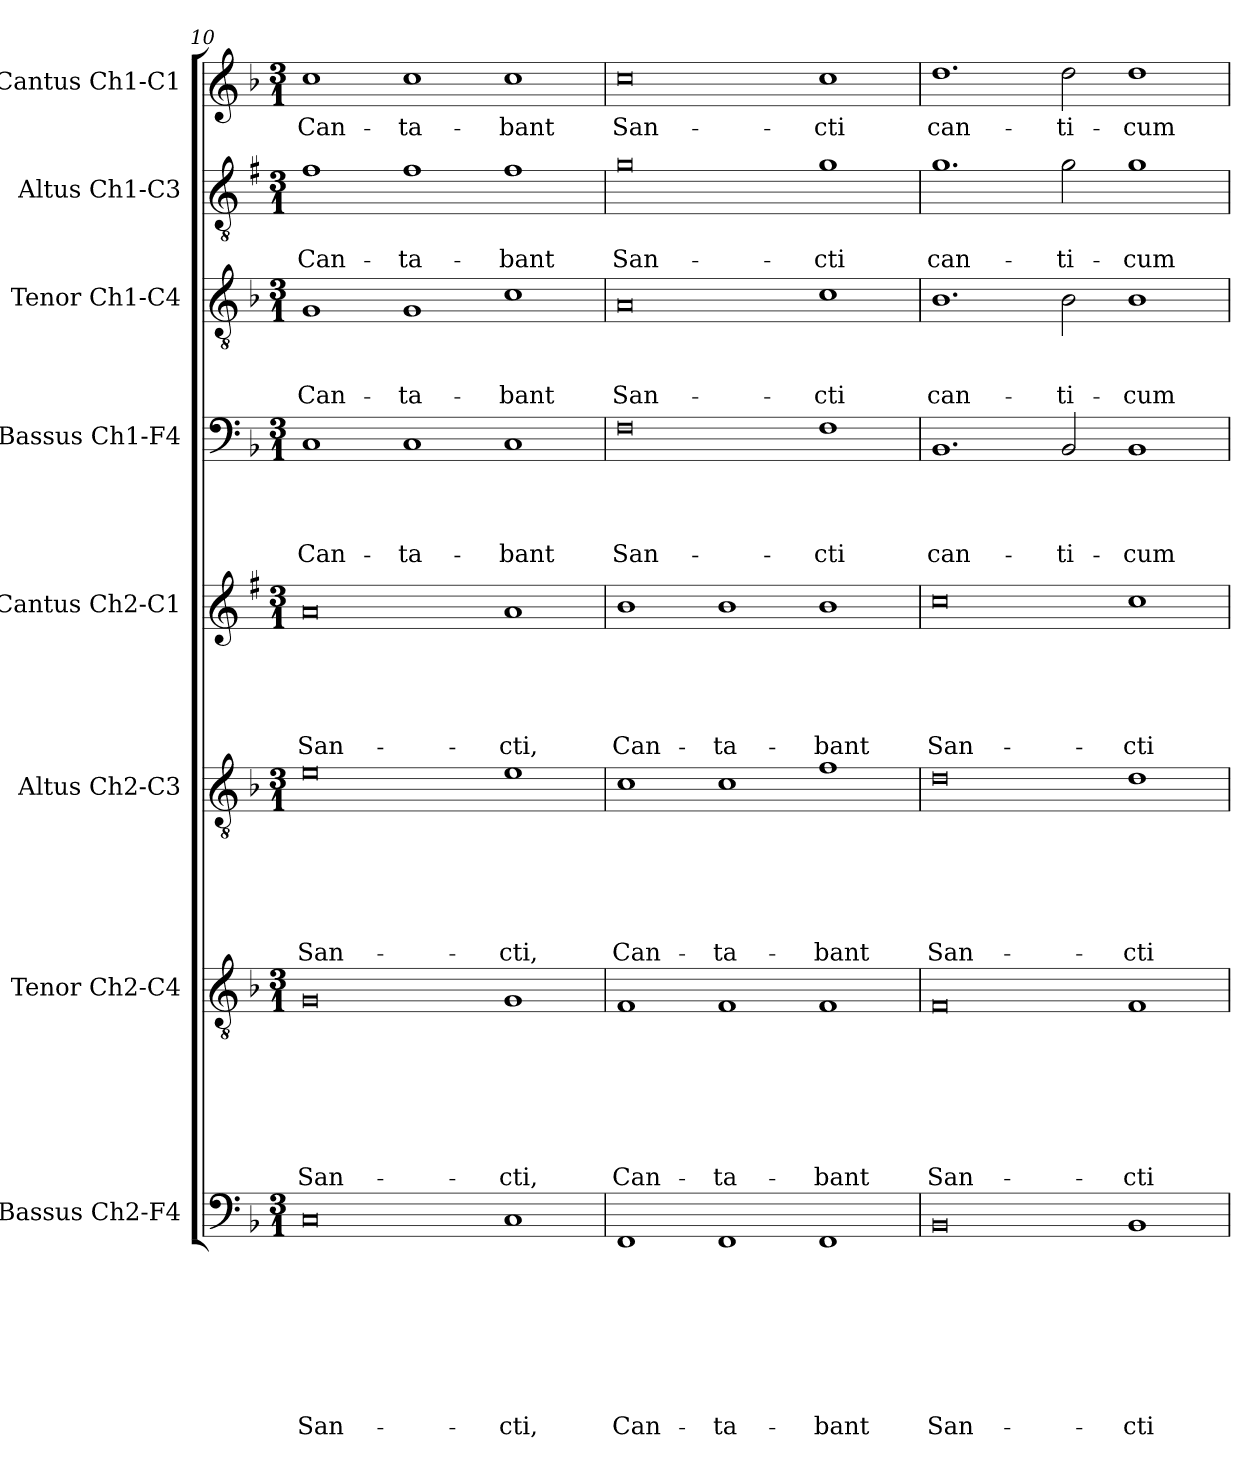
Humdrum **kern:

**kern	**text	**text	**text	**text	**text	**text	**text	**text	**kern	**text	**text	**text	**text	**text	**text	**text	**kern	**text	**text	**text	**text	**text	**text	**kern	**text	**text	**text	**text	**text	**kern	**text	**text	**text	**text	**kern	**text	**text	**text	**kern	**text	**text	**kern	**text
*part8	*part8	*part8	*part8	*part8	*part8	*part8	*part8	*part8	*part7	*part7	*part7	*part7	*part7	*part7	*part7	*part7	*part6	*part6	*part6	*part6	*part6	*part6	*part6	*part5	*part5	*part5	*part5	*part5	*part5	*part4	*part4	*part4	*part4	*part4	*part3	*part3	*part3	*part3	*part2	*part2	*part2	*part1	*part1
*staff8	*staff8	*staff8	*staff8	*staff8	*staff8	*staff8	*staff8	*staff8	*staff7	*staff7	*staff7	*staff7	*staff7	*staff7	*staff7	*staff7	*staff6	*staff6	*staff6	*staff6	*staff6	*staff6	*staff6	*staff5	*staff5	*staff5	*staff5	*staff5	*staff5	*staff4	*staff4	*staff4	*staff4	*staff4	*staff3	*staff3	*staff3	*staff3	*staff2	*staff2	*staff2	*staff1	*staff1
*I"Bassus Ch2-F4	*	*	*	*	*	*	*	*	*I"Tenor Ch2-C4	*	*	*	*	*	*	*	*I"Altus Ch2-C3	*	*	*	*	*	*	*I"Cantus Ch2-C1	*	*	*	*	*	*I"Bassus Ch1-F4	*	*	*	*	*I"Tenor Ch1-C4	*	*	*	*I"Altus Ch1-C3	*	*	*I"Cantus Ch1-C1	*
*	*	*	*	*	*	*	*	*	*	*	*	*	*	*	*	*	*	*	*	*	*	*	*	*	*	*	*	*	*	*I'B	*	*	*	*	*I'T	*	*	*	*I'A	*	*	*I'C	*
*clefF4	*	*	*	*	*	*	*	*	*clefGv2	*	*	*	*	*	*	*	*clefGv2	*	*	*	*	*	*	*clefG2	*	*	*	*	*	*clefF4	*	*	*	*	*clefGv2	*	*	*	*clefGv2	*	*	*clefG2	*
*	*	*	*	*	*	*	*	*	*	*	*	*	*	*	*	*	*	*	*	*	*	*	*	*ITrd1c2	*	*	*	*	*	*	*	*	*	*	*	*	*	*	*ITrd1c2	*	*	*	*
*k[b-]	*	*	*	*	*	*	*	*	*k[b-]	*	*	*	*	*	*	*	*k[b-]	*	*	*	*	*	*	*k[b-]	*	*	*	*	*	*k[b-]	*	*	*	*	*k[b-]	*	*	*	*k[b-]	*	*	*k[b-]	*
*F:	*	*	*	*	*	*	*	*	*F:	*	*	*	*	*	*	*	*F:	*	*	*	*	*	*	*F:	*	*	*	*	*	*F:	*	*	*	*	*F:	*	*	*	*F:	*	*	*F:	*
*M3/1	*	*	*	*	*	*	*	*	*M3/1	*	*	*	*	*	*	*	*M3/1	*	*	*	*	*	*	*M3/1	*	*	*	*	*	*M3/1	*	*	*	*	*M3/1	*	*	*	*M3/1	*	*	*M3/1	*
=10	=10	=10	=10	=10	=10	=10	=10	=10	=10	=10	=10	=10	=10	=10	=10	=10	=10	=10	=10	=10	=10	=10	=10	=10	=10	=10	=10	=10	=10	=10	=10	=10	=10	=10	=10	=10	=10	=10	=10	=10	=10	=10	=10
!	!	!	!	!	!	!	!	!LO:LY:b	!	!	!	!	!	!	!	!LO:LY:b	!	!	!	!	!	!	!LO:LY:b	!	!	!	!	!	!LO:LY:b	!	!	!	!	!LO:LY:b	!	!	!	!LO:LY:b	!	!	!LO:LY:b	!	!LO:LY:b
0C	.	.	.	.	.	.	.	San-	0G	.	.	.	.	.	.	San-	0e	.	.	.	.	.	San-	0g	.	.	.	.	San-	1C	.	.	.	Can-	1G	.	.	Can-	1e	.	Can-	1cc	Can-
!	!	!	!	!	!	!	!	!	!	!	!	!	!	!	!	!	!	!	!	!	!	!	!	!	!	!	!	!	!	!	!	!	!	!LO:LY:b	!	!	!	!LO:LY:b	!	!	!LO:LY:b	!	!LO:LY:b
.	.	.	.	.	.	.	.	.	.	.	.	.	.	.	.	.	.	.	.	.	.	.	.	.	.	.	.	.	.	1C	.	.	.	-ta-	1G	.	.	-ta-	1e	.	-ta-	1cc	-ta-
!	!	!	!	!	!	!	!	!LO:LY:b	!	!	!	!	!	!	!	!LO:LY:b	!	!	!	!	!	!	!LO:LY:b	!	!	!	!	!	!LO:LY:b	!	!	!	!	!LO:LY:b	!	!	!	!LO:LY:b	!	!	!LO:LY:b	!	!LO:LY:b
1C	.	.	.	.	.	.	.	-cti,	1G	.	.	.	.	.	.	-cti,	1e	.	.	.	.	.	-cti,	1g	.	.	.	.	-cti,	1C	.	.	.	-bant	1c	.	.	-bant	1e	.	-bant	1cc	-bant
=11	=11	=11	=11	=11	=11	=11	=11	=11	=11	=11	=11	=11	=11	=11	=11	=11	=11	=11	=11	=11	=11	=11	=11	=11	=11	=11	=11	=11	=11	=11	=11	=11	=11	=11	=11	=11	=11	=11	=11	=11	=11	=11	=11
!	!	!	!	!	!	!	!	!LO:LY:b	!	!	!	!	!	!	!	!LO:LY:b	!	!	!	!	!	!	!LO:LY:b	!	!	!	!	!	!LO:LY:b	!	!	!	!	!LO:LY:b	!	!	!	!LO:LY:b	!	!	!LO:LY:b	!	!LO:LY:b
1FF	.	.	.	.	.	.	.	Can-	1F	.	.	.	.	.	.	Can-	1c	.	.	.	.	.	Can-	1a	.	.	.	.	Can-	0F	.	.	.	San-	0A	.	.	San-	0f	.	San-	0cc	San-
!	!	!	!	!	!	!	!	!LO:LY:b	!	!	!	!	!	!	!	!LO:LY:b	!	!	!	!	!	!	!LO:LY:b	!	!	!	!	!	!LO:LY:b	!	!	!	!	!	!	!	!	!	!	!	!	!	!
1FF	.	.	.	.	.	.	.	-ta-	1F	.	.	.	.	.	.	-ta-	1c	.	.	.	.	.	-ta-	1a	.	.	.	.	-ta-	.	.	.	.	.	.	.	.	.	.	.	.	.	.
!	!	!	!	!	!	!	!	!LO:LY:b	!	!	!	!	!	!	!	!LO:LY:b	!	!	!	!	!	!	!LO:LY:b	!	!	!	!	!	!LO:LY:b	!	!	!	!	!LO:LY:b	!	!	!	!LO:LY:b	!	!	!LO:LY:b	!	!LO:LY:b
1FF	.	.	.	.	.	.	.	-bant	1F	.	.	.	.	.	.	-bant	1f	.	.	.	.	.	-bant	1a	.	.	.	.	-bant	1F	.	.	.	-cti	1c	.	.	-cti	1f	.	-cti	1cc	-cti
=12	=12	=12	=12	=12	=12	=12	=12	=12	=12	=12	=12	=12	=12	=12	=12	=12	=12	=12	=12	=12	=12	=12	=12	=12	=12	=12	=12	=12	=12	=12	=12	=12	=12	=12	=12	=12	=12	=12	=12	=12	=12	=12	=12
!	!	!	!	!	!	!	!	!LO:LY:b	!	!	!	!	!	!	!	!LO:LY:b	!	!	!	!	!	!	!LO:LY:b	!	!	!	!	!	!LO:LY:b	!	!	!	!	!LO:LY:b	!	!	!	!LO:LY:b	!	!	!LO:LY:b	!	!LO:LY:b
0BB-	.	.	.	.	.	.	.	San-	0F	.	.	.	.	.	.	San-	0d	.	.	.	.	.	San-	0b-	.	.	.	.	San-	1.BB-	.	.	.	can-	1.B-	.	.	can-	1.f	.	can-	1.dd	can-
!	!	!	!	!	!	!	!	!	!	!	!	!	!	!	!	!	!	!	!	!	!	!	!	!	!	!	!	!	!	!	!	!	!	!LO:LY:b	!	!	!	!LO:LY:b	!	!	!LO:LY:b	!	!LO:LY:b
.	.	.	.	.	.	.	.	.	.	.	.	.	.	.	.	.	.	.	.	.	.	.	.	.	.	.	.	.	.	2BB-/	.	.	.	-ti-	2B-\	.	.	-ti-	2f\	.	-ti-	2dd\	-ti-
!	!	!	!	!	!	!	!	!LO:LY:b	!	!	!	!	!	!	!	!LO:LY:b	!	!	!	!	!	!	!LO:LY:b	!	!	!	!	!	!LO:LY:b	!	!	!	!	!LO:LY:b	!	!	!	!LO:LY:b	!	!	!LO:LY:b	!	!LO:LY:b
1BB-	.	.	.	.	.	.	.	-cti	1F	.	.	.	.	.	.	-cti	1d	.	.	.	.	.	-cti	1b-	.	.	.	.	-cti	1BB-	.	.	.	-cum	1B-	.	.	-cum	1f	.	-cum	1dd	-cum
=	=	=	=	=	=	=	=	=	=	=	=	=	=	=	=	=	=	=	=	=	=	=	=	=	=	=	=	=	=	=	=	=	=	=	=	=	=	=	=	=	=	=	=
*-	*-	*-	*-	*-	*-	*-	*-	*-	*-	*-	*-	*-	*-	*-	*-	*-	*-	*-	*-	*-	*-	*-	*-	*-	*-	*-	*-	*-	*-	*-	*-	*-	*-	*-	*-	*-	*-	*-	*-	*-	*-	*-	*-
